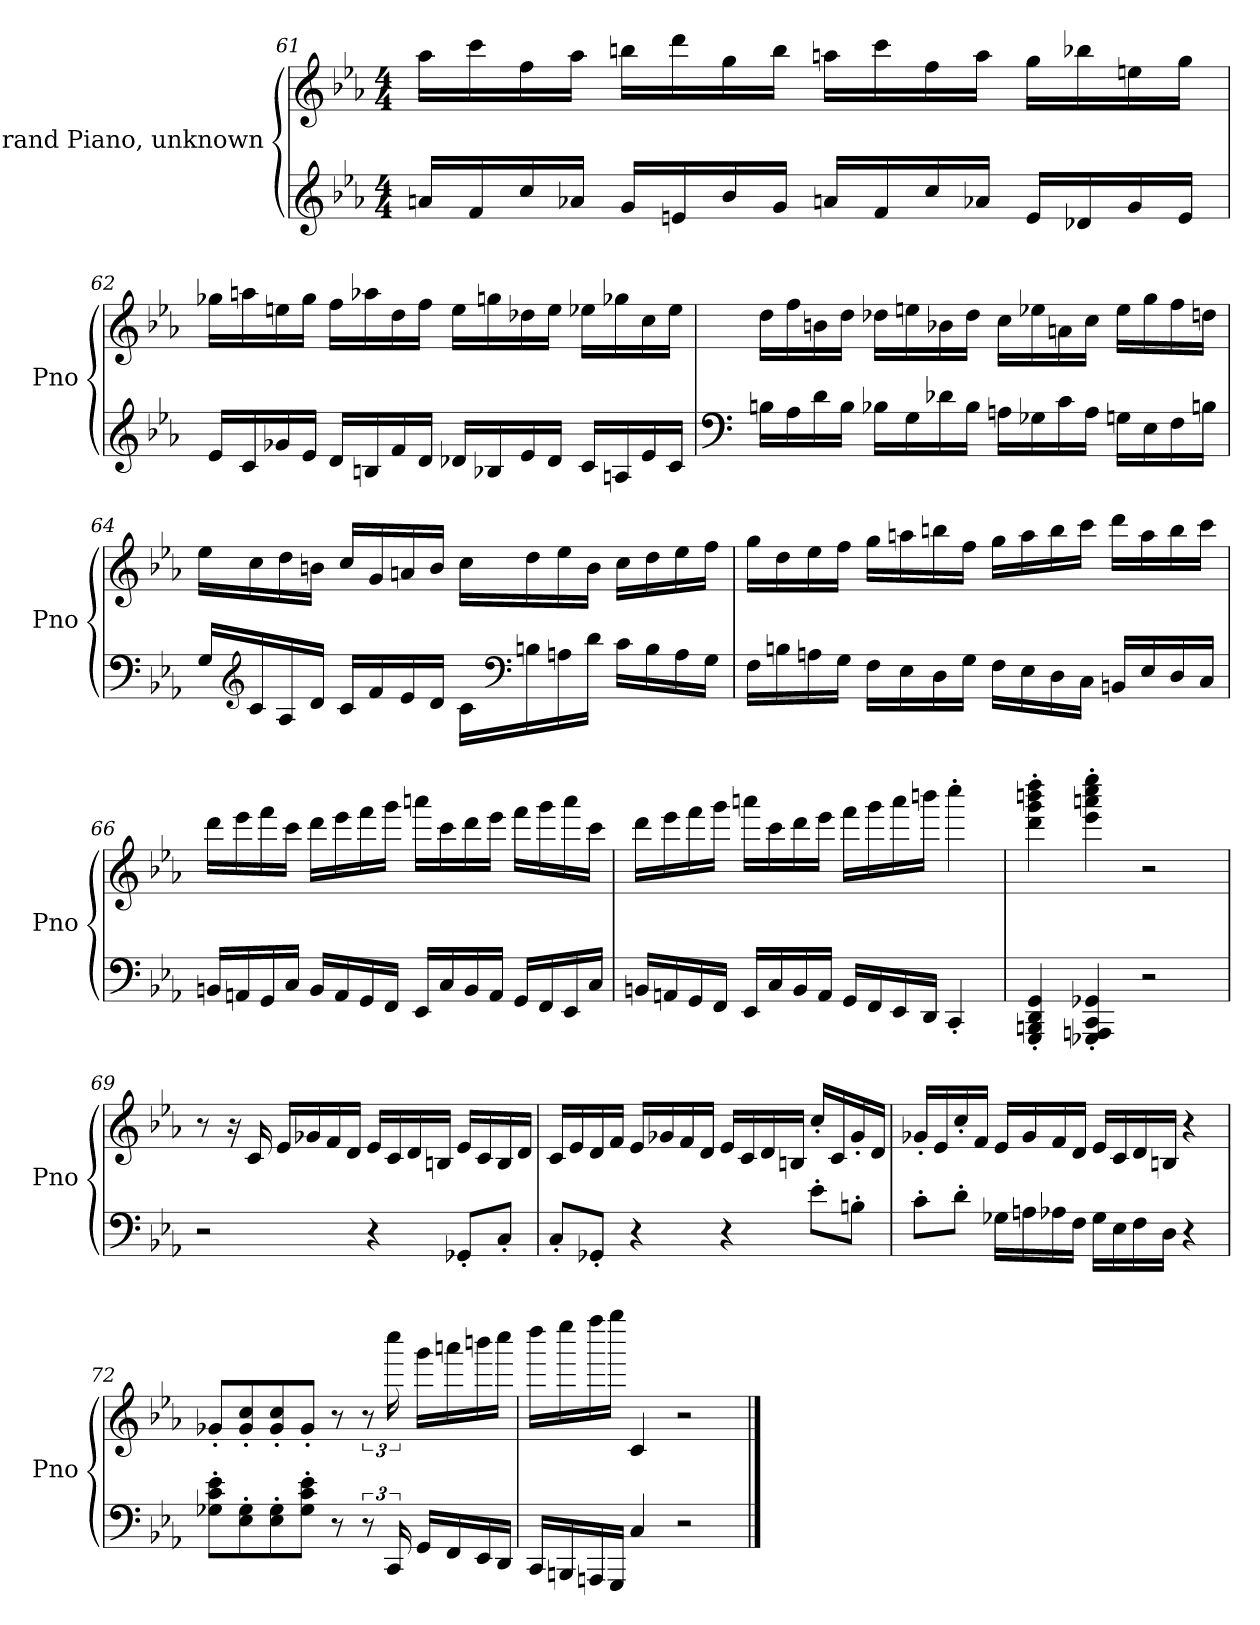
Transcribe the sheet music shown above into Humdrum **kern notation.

**kern	**kern
*part1	*part1
*staff2	*staff1
*I"Grand Piano, unknown	*
*I'Pno	*
!!LO:LB:g=z
*clefG2	*clefG2
*k[b-e-a-]	*k[b-e-a-]
*M4/4	*M4/4
=61	=61
16an/LL	16aa-\LL
16f/	16ccc\
16cc/	16ff\
16a-X/JJ	16aa-\JJ
16g/LL	16bbn\LL
16en/	16ddd\
16b-/	16gg\
16g/JJ	16bb\JJ
16an/LL	16aan\LL
16f/	16ccc\
16cc/	16ff\
16a-X/JJ	16aa\JJ
16e/LL	16gg\LL
16d-X/	16bb-X\
16g/	16een\
16e/JJ	16gg\JJ
=62	=62
16e-/LL	16gg-X\LL
16c/	16aan\
16g-X/	16een\
16e-/JJ	16gg-\JJ
16d/LL	16ff\LL
16Bn/	16aa-X\
16f/	16dd\
16d/JJ	16ff\JJ
16d-X/LL	16ee\LL
16B-X/	16ggn\
16e-/	16dd-X\
16d-/JJ	16ee\JJ
16c/LL	16ee-X\LL
16An/	16gg-X\
16e-/	16cc\
16c/JJ	16ee-\JJ
!!LO:PB:g=z
=63	=63
*clefF4	*
16Bn\LL	16dd\LL
16A-\	16ff\
16d\	16bn\
16B\JJ	16dd\JJ
16B-X\LL	16dd-X\LL
16G\	16een\
16d-X\	16b-X\
16B-\JJ	16dd-\JJ
16An\LL	16cc\LL
16G-X\	16ee-X\
16c\	16an\
16A\JJ	16cc\JJ
16Gn\LL	16ee-\LL
16E-\	16gg\
16F\	16ff\
16Bn\JJ	16ddn\JJ
=64	=64
16G/LL	16ee-\LL
*clefG2	*
16c/	16cc\
16A-/	16dd\
16d/JJ	16bn\JJ
16c/LL	16cc/LL
16f/	16g/
16e-/	16an/
16d/JJ	16b/JJ
16c\LL	16cc\LL
*clefF4	*
16Bn\	16dd\
16An\	16ee-\
16d\JJ	16b\JJ
16c\LL	16cc\LL
16B\	16dd\
16A\	16ee-\
16G\JJ	16ff\JJ
!!LO:LB:g=z
=65	=65
16F\LL	16gg\LL
16Bn\	16dd\
16An\	16ee-\
16G\JJ	16ff\JJ
16F\LL	16gg\LL
16E-\	16aan\
16D\	16bbn\
16G\JJ	16ff\JJ
16F\LL	16gg\LL
16E-\	16aa\
16D\	16bb\
16C\JJ	16ccc\JJ
16BBn/LL	16ddd\LL
16E-/	16aa\
16D/	16bb\
16C/JJ	16ccc\JJ
=66	=66
16BBn/LL	16ddd\LL
16AAn/	16eee-\
16GG/	16fff\
16C/JJ	16ccc\JJ
16BB/LL	16ddd\LL
16AA/	16eee-\
16GG/	16fff\
16FF/JJ	16ggg\JJ
16EE-/LL	16aaan\LL
16C/	16ccc\
16BB/	16ddd\
16AA/JJ	16eee-\JJ
16GG/LL	16fff\LL
16FF/	16ggg\
16EE-/	16aaa\
16C/JJ	16ccc\JJ
!!LO:LB:g=z
=67	=67
16BBn/LL	16ddd\LL
16AAn/	16eee-\
16GG/	16fff\
16FF/JJ	16ggg\JJ
16EE-/LL	16aaan\LL
16C/	16ccc\
16BB/	16ddd\
16AA/JJ	16eee-\JJ
16GG/LL	16fff\LL
16FF/	16ggg\
16EE-/	16aaa\
16DD/JJ	16bbbn\JJ
4CC'/	4cccc'\
=68	=68
4GGG/' 4BBBn/' 4DD/' 4GG/'	4ddd\' 4ggg\' 4bbbn\' 4dddd\'
4GGG-X/' 4AAAn/' 4CC/' 4GG-X/'	4eee-\' 4aaan\' 4cccc\' 4eeee-\'
2r	2r
=69	=69
2r	8r
.	16r
.	16c/
.	16e-/LL
.	16g-X/
.	16f/
.	16d/JJ
4r	16e-/LL
.	16c/
.	16d/
.	16Bn/JJ
8GG-X'/L	16e-/LL
.	16c/
8C'/J	16B/
.	16d/JJ
!!LO:LB:g=z
=70	=70
8C'/L	16c/LL
.	16e-/
8GG-X'/J	16d/
.	16f/JJ
4r	16e-/LL
.	16g-X/
.	16f/
.	16d/JJ
4r	16e-/LL
.	16c/
.	16d/
.	16Bn/JJ
8e-'\L	16cc'/LL
.	16c/
8Bn'\J	16g-'/
.	16d/JJ
=71	=71
8c'\L	16g-X'/LL
.	16e-/
8d'\J	16cc'/
.	16f/JJ
16G-X\LL	16e-/LL
16An\	16g-/
16A-X\	16f/
16F\JJ	16d/JJ
16G-\LL	16e-/LL
16E-\	16c/
16F\	16d/
16D\JJ	16Bn/JJ
4r	4r
!!LO:LB:g=z
=72	=72
8G-X\' 8c\' 8e-\'L	8g-X'/L
8E-\' 8G-\'	8g-/' 8cc/'
8E-\' 8G-\'	8g-/' 8cc/'
8G-\' 8c\' 8e-\'J	8g-'/J
8r	8r
12r	12r
24CC/	24cccc\
16GG/LL	16ggg\LL
16FF/	16aaan\
16EE-/	16bbbn\
16DD/JJ	16cccc\JJ
=73	=73
16CC/LL	16dddd\LL
16BBBn/	16eeee-\
16AAAn/	16ffff\
16GGG/JJ	16gggg\JJ
4C/	4c/
2r	2r
==	==
*-	*-
